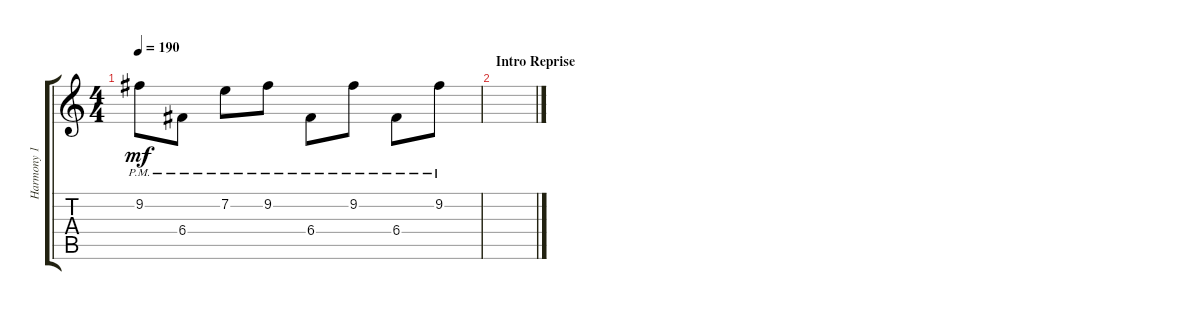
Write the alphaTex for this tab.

\track ("Harmony 1" "Harmony 1") {instrument distortionguitar}
\staff {score tabs}
\tuning (D4 A3 F3 C3 G2 C2) {hide}
\ts (4 4)
\tempo 190
\clef g2
\ks aminor
9.2{pm}.8{dy mf} 6.4{pm}.8 7.2{pm}.8 9.2{pm}.8 6.4{pm}.8 9.2{pm}.8 6.4{pm}.8 9.2{pm}.8 |
\section ("" "Intro Reprise")
